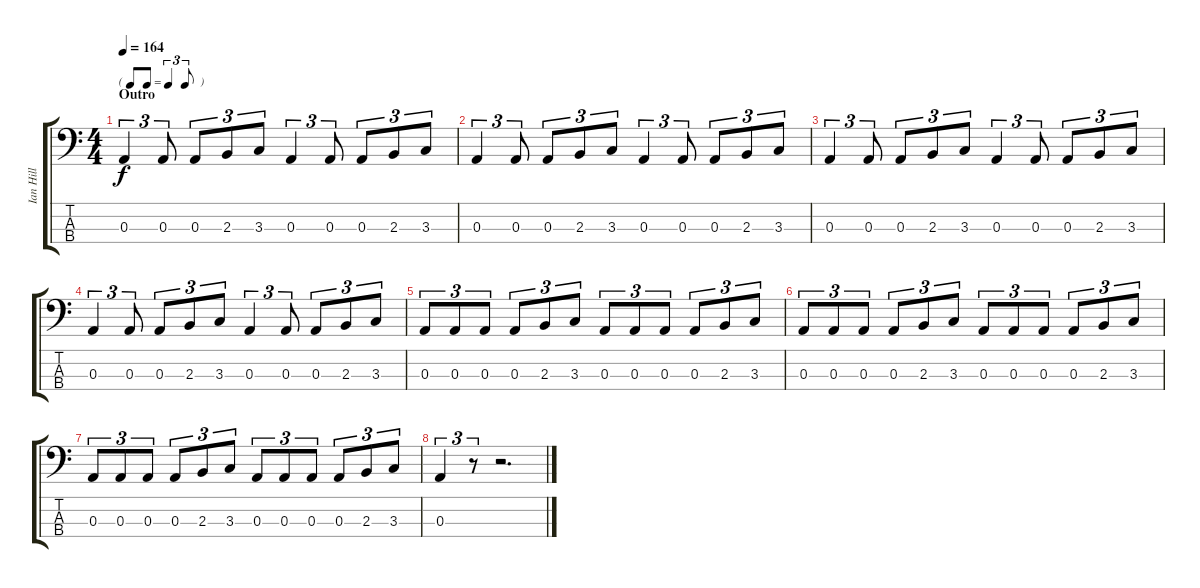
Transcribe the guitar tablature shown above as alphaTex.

\track ("Ian Hill" "Ian Hill") {instrument electricbasspick}
\staff {score tabs}
\tuning (G2 D2 A1 E1) {hide}
\ts (4 4)
\tf triplet8th
\section ("" "Outro")
\tempo 164
\clef f4
\ks c
0.3.4{tu (3 2) dy f} 0.3.8{tu (3 2)} 0.3.8{tu (3 2)} 2.3.8{tu (3 2)} 3.3.8{tu (3 2)} 0.3.4{tu (3 2)} 0.3.8{tu (3 2)} 0.3.8{tu (3 2)} 2.3.8{tu (3 2)} 3.3.8{tu (3 2)} |
0.3.4{tu (3 2)} 0.3.8{tu (3 2)} 0.3.8{tu (3 2)} 2.3.8{tu (3 2)} 3.3.8{tu (3 2)} 0.3.4{tu (3 2)} 0.3.8{tu (3 2)} 0.3.8{tu (3 2)} 2.3.8{tu (3 2)} 3.3.8{tu (3 2)} |
0.3.4{tu (3 2)} 0.3.8{tu (3 2)} 0.3.8{tu (3 2)} 2.3.8{tu (3 2)} 3.3.8{tu (3 2)} 0.3.4{tu (3 2)} 0.3.8{tu (3 2)} 0.3.8{tu (3 2)} 2.3.8{tu (3 2)} 3.3.8{tu (3 2)} |
0.3.4{tu (3 2)} 0.3.8{tu (3 2)} 0.3.8{tu (3 2)} 2.3.8{tu (3 2)} 3.3.8{tu (3 2)} 0.3.4{tu (3 2)} 0.3.8{tu (3 2)} 0.3.8{tu (3 2)} 2.3.8{tu (3 2)} 3.3.8{tu (3 2)} |
0.3.8{tu (3 2)} 0.3.8{tu (3 2)} 0.3.8{tu (3 2)} 0.3.8{tu (3 2)} 2.3.8{tu (3 2)} 3.3.8{tu (3 2)} 0.3.8{tu (3 2)} 0.3.8{tu (3 2)} 0.3.8{tu (3 2)} 0.3.8{tu (3 2)} 2.3.8{tu (3 2)} 3.3.8{tu (3 2)} |
0.3.8{tu (3 2)} 0.3.8{tu (3 2)} 0.3.8{tu (3 2)} 0.3.8{tu (3 2)} 2.3.8{tu (3 2)} 3.3.8{tu (3 2)} 0.3.8{tu (3 2)} 0.3.8{tu (3 2)} 0.3.8{tu (3 2)} 0.3.8{tu (3 2)} 2.3.8{tu (3 2)} 3.3.8{tu (3 2)} |
0.3.8{tu (3 2)} 0.3.8{tu (3 2)} 0.3.8{tu (3 2)} 0.3.8{tu (3 2)} 2.3.8{tu (3 2)} 3.3.8{tu (3 2)} 0.3.8{tu (3 2)} 0.3.8{tu (3 2)} 0.3.8{tu (3 2)} 0.3.8{tu (3 2)} 2.3.8{tu (3 2)} 3.3.8{tu (3 2)} |
0.3.4{tu (3 2)} r.8{tu (3 2)} r.2{d}
